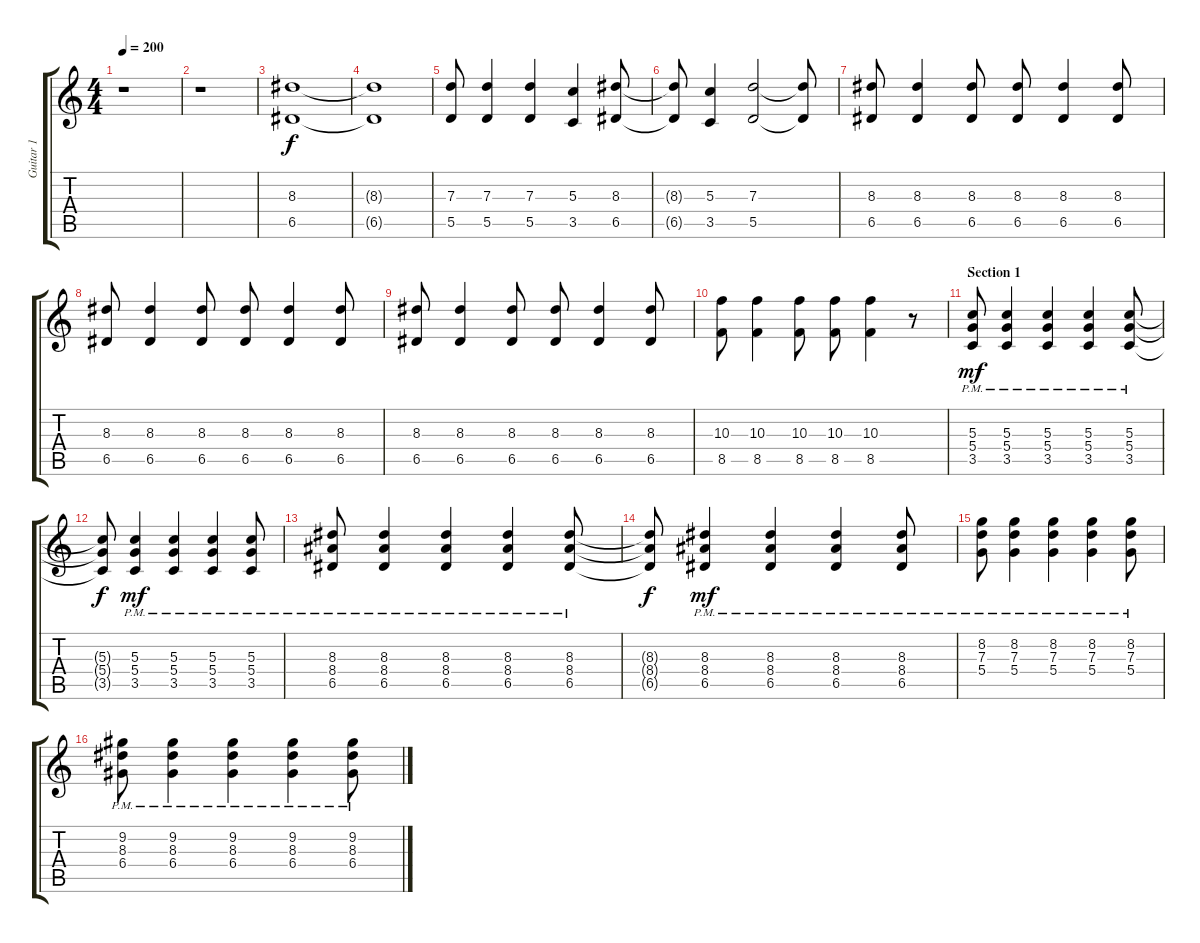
\track ("Guitar 1" "Guitar 1") {instrument distortionguitar}
\staff {score tabs}
\tuning (E4 B3 G3 D3 A2 E2) {hide}
\ts (4 4)
\tempo 200
\clef g2
\ks c
r.1{dy f instrument distortionguitar} |
r.1 |
(8.3 6.5).1 |
(8.3{t} 6.5{t}).1 |
(7.3 5.5).8 (7.3 5.5).4 (7.3 5.5).4 (5.3 3.5).4 (8.3 6.5).8 |
(8.3{t} 6.5{t}).8 (5.3 3.5).4 (7.3 5.5).2 (7.3{t} 5.5{t}).8 |
(8.3 6.5).8 (8.3 6.5).4 (8.3 6.5).8 (8.3 6.5).8 (8.3 6.5).4 (8.3 6.5).8 |
(8.3 6.5).8 (8.3 6.5).4 (8.3 6.5).8 (8.3 6.5).8 (8.3 6.5).4 (8.3 6.5).8 |
(8.3 6.5).8 (8.3 6.5).4 (8.3 6.5).8 (8.3 6.5).8 (8.3 6.5).4 (8.3 6.5).8 |
(10.3 8.5).8 (10.3 8.5).4 (10.3 8.5).8 (10.3 8.5).8 (10.3 8.5).4 r.8 |
\section ("" "Section 1")
(5.3{pm} 5.4{pm} 3.5{pm}).8{dy mf} (5.3{pm} 5.4{pm} 3.5{pm}).4 (5.3{pm} 5.4{pm} 3.5{pm}).4 (5.3{pm} 5.4{pm} 3.5{pm}).4 (5.3{pm} 5.4{pm} 3.5{pm}).8 |
(5.3{t} 5.4{t} 3.5{t}).8{dy f} (5.3{pm} 5.4{pm} 3.5{pm}).4{dy mf} (5.3{pm} 5.4{pm} 3.5{pm}).4 (5.3{pm} 5.4{pm} 3.5{pm}).4 (5.3{pm} 5.4{pm} 3.5{pm}).8 |
(8.3{pm} 8.4{pm} 6.5{pm}).8 (8.3{pm} 8.4{pm} 6.5{pm}).4 (8.3{pm} 8.4{pm} 6.5{pm}).4 (8.3{pm} 8.4{pm} 6.5{pm}).4 (8.3{pm} 8.4{pm} 6.5{pm}).8 |
(8.3{t} 8.4{t} 6.5{t}).8{dy f} (8.3{pm} 8.4{pm} 6.5{pm}).4{dy mf} (8.3{pm} 8.4{pm} 6.5{pm}).4 (8.3{pm} 8.4{pm} 6.5{pm}).4 (8.3{pm} 8.4{pm} 6.5{pm}).8 |
(8.2{pm} 7.3{pm} 5.4{pm}).8 (8.2{pm} 7.3{pm} 5.4{pm}).4 (8.2{pm} 7.3{pm} 5.4{pm}).4 (8.2{pm} 7.3{pm} 5.4{pm}).4 (8.2{pm} 7.3{pm} 5.4{pm}).8 |
(9.2{pm} 8.3{pm} 6.4{pm}).8 (9.2{pm} 8.3{pm} 6.4{pm}).4 (9.2{pm} 8.3{pm} 6.4{pm}).4 (9.2{pm} 8.3{pm} 6.4{pm}).4 (9.2{pm} 8.3{pm} 6.4{pm}).8
